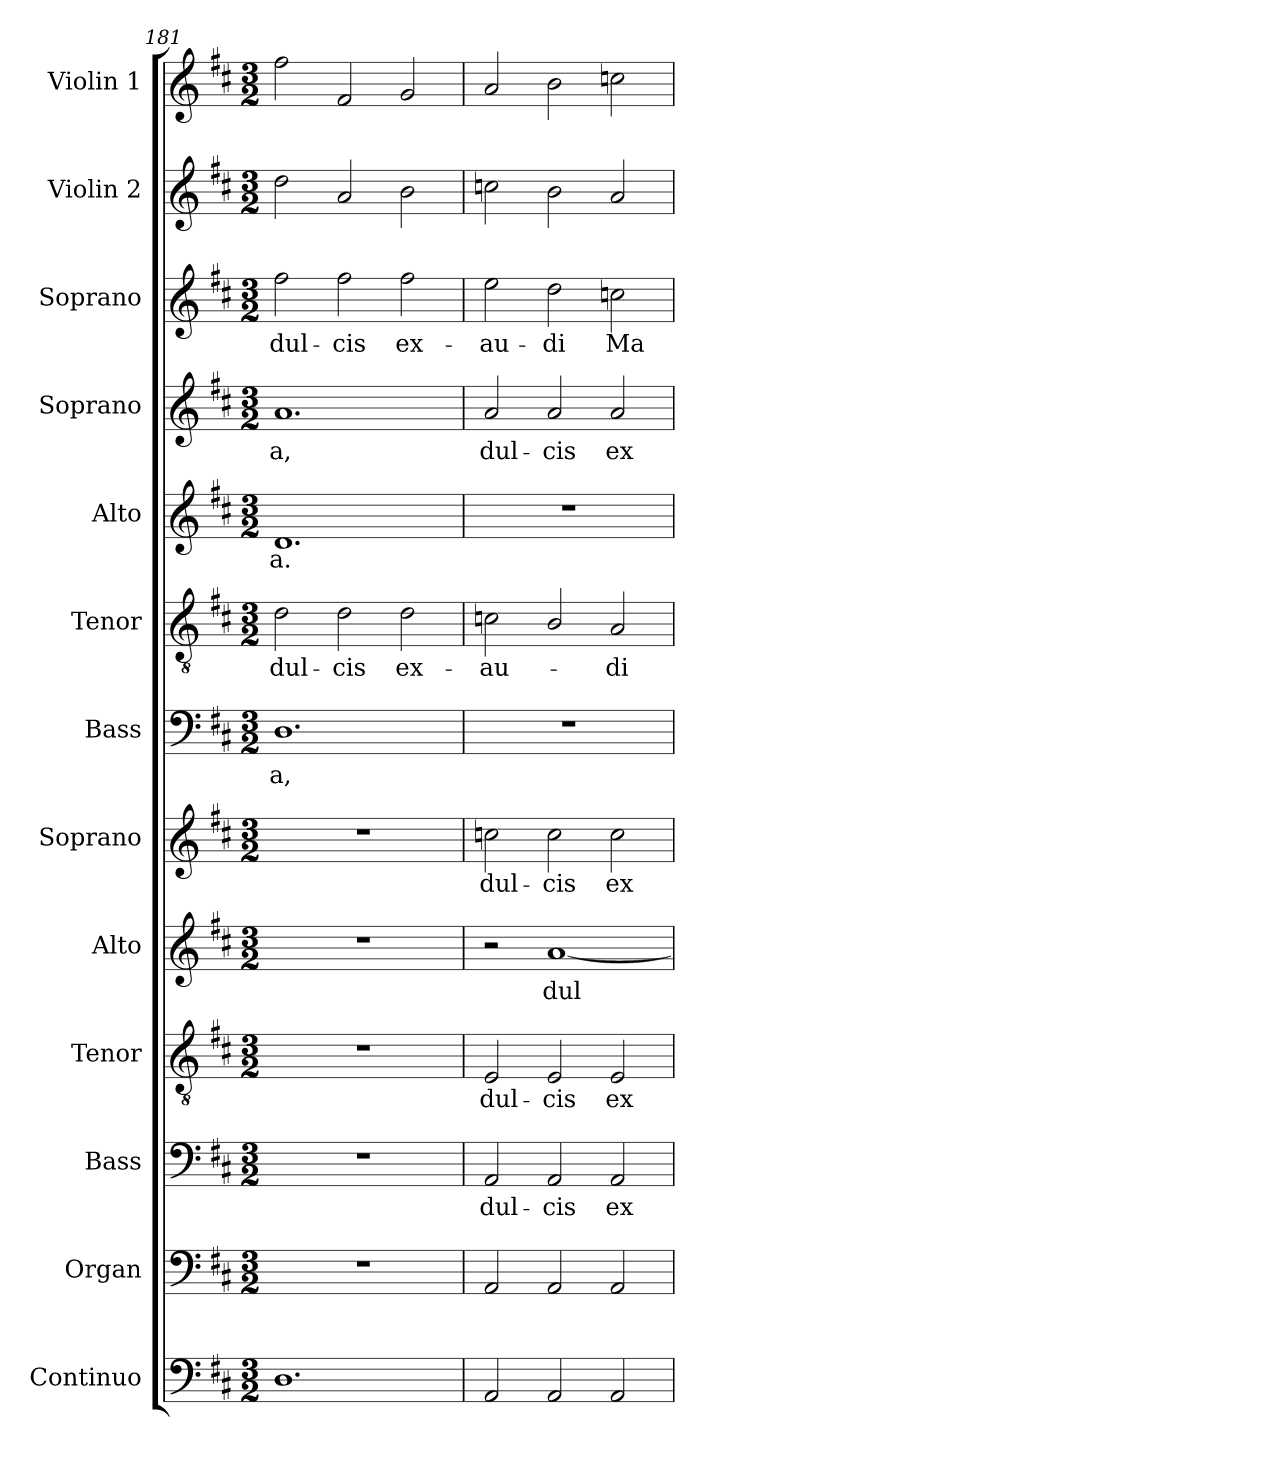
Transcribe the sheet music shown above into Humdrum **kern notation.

**kern	**kern	**kern	**text	**kern	**text	**kern	**text	**kern	**text	**kern	**text	**kern	**text	**kern	**text	**kern	**text	**kern	**text	**kern	**kern
*part13	*part12	*part11	*part11	*part10	*part10	*part9	*part9	*part8	*part8	*part7	*part7	*part6	*part6	*part5	*part5	*part4	*part4	*part3	*part3	*part2	*part1
*staff13	*staff12	*staff11	*staff11	*staff10	*staff10	*staff9	*staff9	*staff8	*staff8	*staff7	*staff7	*staff6	*staff6	*staff5	*staff5	*staff4	*staff4	*staff3	*staff3	*staff2	*staff1
*I"Continuo	*I"Organ	*I"Bass	*	*I"Tenor	*	*I"Alto	*	*I"Soprano	*	*I"Bass	*	*I"Tenor	*	*I"Alto	*	*I"Soprano	*	*I"Soprano	*	*I"Violin 2	*I"Violin 1
*I'Cont.	*I'Org.	*I'B.	*	*I'T.	*	*I'A.	*	*I'S.	*	*I'B.	*	*I'T.	*	*I'A.	*	*I'S.	*	*I'S.	*	*I'Vln. 2	*I'Vln. 1
!!LO:PB:g=z
*clefF4	*clefF4	*clefF4	*	*clefGv2	*	*clefG2	*	*clefG2	*	*clefF4	*	*clefGv2	*	*clefG2	*	*clefG2	*	*clefG2	*	*clefG2	*clefG2
*	*	*	*	*ITrd7c12	*	*	*	*	*	*	*	*ITrd7c12	*	*	*	*	*	*	*	*	*
*k[f#c#]	*k[f#c#]	*k[f#c#]	*	*k[f#c#]	*	*k[f#c#]	*	*k[f#c#]	*	*k[f#c#]	*	*k[f#c#]	*	*k[f#c#]	*	*k[f#c#]	*	*k[f#c#]	*	*k[f#c#]	*k[f#c#]
*D:	*D:	*D:	*	*D:	*	*D:	*	*D:	*	*D:	*	*D:	*	*D:	*	*D:	*	*D:	*	*D:	*D:
*M3/2	*M3/2	*M3/2	*	*M3/2	*	*M3/2	*	*M3/2	*	*M3/2	*	*M3/2	*	*M3/2	*	*M3/2	*	*M3/2	*	*M3/2	*M3/2
=181	=181	=181	=181	=181	=181	=181	=181	=181	=181	=181	=181	=181	=181	=181	=181	=181	=181	=181	=181	=181	=181
!	!LO:N:vis=1	!LO:N:vis=1	!	!LO:N:vis=1	!	!LO:N:vis=1	!	!LO:N:vis=1	!	!	!	!	!	!	!	!	!	!	!	!	!
!	!	!	!	!	!	!	!	!	!	!	!LO:LY:b:color=#000000	!	!	!	!	!	!	!	!	!	!
!	!	!	!	!	!	!	!	!	!	!	!	!	!LO:LY:b:color=#000000	!	!	!	!	!	!	!	!
!	!	!	!	!	!	!	!	!	!	!	!	!	!	!	!LO:LY:b:color=#000000	!	!	!	!	!	!
!	!	!	!	!	!	!	!	!	!	!	!	!	!	!	!	!	!LO:LY:b:color=#000000	!	!	!	!
!	!	!	!	!	!	!	!	!	!	!	!	!	!	!	!	!	!	!	!LO:LY:b:color=#000000	!	!
1.Di	1.r	1.r	.	1.r	.	1.r	.	1.r	.	1.Di	-a,	2Di\	dul-	1.di	-a.	1.ai	-a,	2ff#i\	dul-	2ddi\	2ff#i\
!	!	!	!	!	!	!	!	!	!	!	!	!	!LO:LY:b:color=#000000	!	!	!	!	!	!	!	!
!	!	!	!	!	!	!	!	!	!	!	!	!	!	!	!	!	!	!	!LO:LY:b:color=#000000	!	!
.	.	.	.	.	.	.	.	.	.	.	.	2Di\	-cis	.	.	.	.	2ff#i\	-cis	2ai/	2f#i/
!	!	!	!	!	!	!	!	!	!	!	!	!	!LO:LY:b:color=#000000	!	!	!	!	!	!	!	!
!	!	!	!	!	!	!	!	!	!	!	!	!	!	!	!	!	!	!	!LO:LY:b:color=#000000	!	!
.	.	.	.	.	.	.	.	.	.	.	.	2Di\	ex-	.	.	.	.	2ff#i\	ex-	2bi\	2gi/
=182	=182	=182	=182	=182	=182	=182	=182	=182	=182	=182	=182	=182	=182	=182	=182	=182	=182	=182	=182	=182	=182
!	!	!	!LO:LY:b:color=#000000	!	!	!	!	!	!	!	!	!	!	!	!	!	!	!	!	!	!
!	!	!	!	!	!LO:LY:b:color=#000000	!	!	!	!	!	!	!	!	!	!	!	!	!	!	!	!
!	!	!	!	!	!	!	!	!	!LO:LY:b:color=#000000	!LO:N:vis=1	!	!	!	!	!	!	!	!	!	!	!
!	!	!	!	!	!	!	!	!	!	!	!	!	!LO:LY:b:color=#000000	!LO:N:vis=1	!	!	!	!	!	!	!
!	!	!	!	!	!	!	!	!	!	!	!	!	!	!	!	!	!LO:LY:b:color=#000000	!	!	!	!
!	!	!	!	!	!	!	!	!	!	!	!	!	!	!	!	!	!	!	!LO:LY:b:color=#000000	!	!
2AAi/	2AAi/	2AAi/	dul-	2EEi/	dul-	2r	.	2ccni\	dul-	1.r	.	2Cni\	-au-	1.r	.	2ai/	dul-	2eei\	-au-	2ccni\	2ai/
!	!	!	!LO:LY:b:color=#000000	!	!	!	!	!	!	!	!	!	!	!	!	!	!	!	!	!	!
!	!	!	!	!	!LO:LY:b:color=#000000	!	!	!	!	!	!	!	!	!	!	!	!	!	!	!	!
!	!	!	!	!	!	!	!LO:LY:b:color=#000000	!	!	!	!	!	!	!	!	!	!	!	!	!	!
!	!	!	!	!	!	!	!	!	!LO:LY:b:color=#000000	!	!	!	!	!	!	!	!	!	!	!	!
!	!	!	!	!	!	!	!	!	!	!	!	!	!	!	!	!	!LO:LY:b:color=#000000	!	!	!	!
!	!	!	!	!	!	!	!	!	!	!	!	!	!	!	!	!	!	!	!LO:LY:b:color=#000000	!	!
2AAi/	2AAi/	2AAi/	-cis	2EEi/	-cis	[<1ai	dul-	2cci\	-cis	.	.	2BBi/	.	.	.	2ai/	-cis	2ddi\	-di	2bi\	2bi\
!	!	!	!LO:LY:b:color=#000000	!	!	!	!	!	!	!	!	!	!	!	!	!	!	!	!	!	!
!	!	!	!	!	!LO:LY:b:color=#000000	!	!	!	!	!	!	!	!	!	!	!	!	!	!	!	!
!	!	!	!	!	!	!	!	!	!LO:LY:b:color=#000000	!	!	!	!	!	!	!	!	!	!	!	!
!	!	!	!	!	!	!	!	!	!	!	!	!	!LO:LY:b:color=#000000	!	!	!	!	!	!	!	!
!	!	!	!	!	!	!	!	!	!	!	!	!	!	!	!	!	!LO:LY:b:color=#000000	!	!	!	!
!	!	!	!	!	!	!	!	!	!	!	!	!	!	!	!	!	!	!	!LO:LY:b:color=#000000	!	!
2AAi/	2AAi/	2AAi/	ex-	2EEi/	ex-	.	.	2cci\	ex-	.	.	2AAi/	-di	.	.	2ai/	ex-	2ccni\	Ma-	2ai/	2ccni\
=	=	=	=	=	=	=	=	=	=	=	=	=	=	=	=	=	=	=	=	=	=
*-	*-	*-	*-	*-	*-	*-	*-	*-	*-	*-	*-	*-	*-	*-	*-	*-	*-	*-	*-	*-	*-
